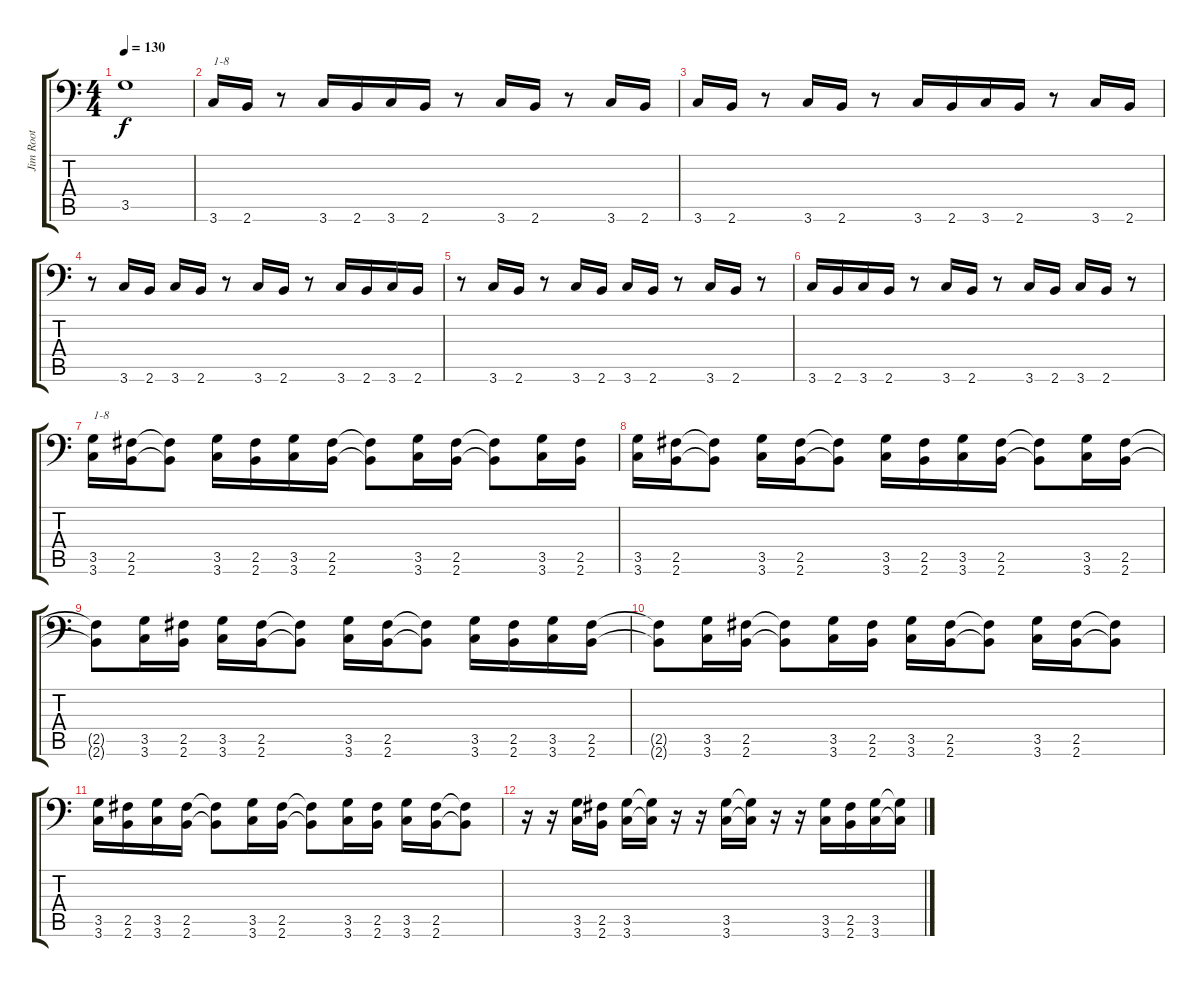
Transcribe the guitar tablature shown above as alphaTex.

\track ("Jim Root" "Jim Root") {instrument distortionguitar}
\staff {score tabs}
\tuning (E4 B3 G3 A2 E2 A1) {hide}
\ts (4 4)
\tempo 130
\clef f4
\ks c
3.5{t}.1{dy f} |
3.6.16{txt "1-8"} 2.6.16 r.8 3.6.16 2.6.16 3.6.16 2.6.16 r.8 3.6.16 2.6.16 r.8 3.6.16 2.6.16 |
3.6.16 2.6.16 r.8 3.6.16 2.6.16 r.8 3.6.16 2.6.16 3.6.16 2.6.16 r.8 3.6.16 2.6.16 |
r.8 3.6.16 2.6.16 3.6.16 2.6.16 r.8 3.6.16 2.6.16 r.8 3.6.16 2.6.16 3.6.16 2.6.16 |
r.8 3.6.16 2.6.16 r.8 3.6.16 2.6.16 3.6.16 2.6.16 r.8 3.6.16 2.6.16 r.8 |
3.6.16 2.6.16 3.6.16 2.6.16 r.8 3.6.16 2.6.16 r.8 3.6.16 2.6.16 3.6.16 2.6.16 r.8 |
(3.5 3.6).16{txt "1-8"} (2.5 2.6).16 (2.5{t} 2.6{t}).8 (3.5 3.6).16 (2.5 2.6).16 (3.5 3.6).16 (2.5 2.6).16 (2.5{t} 2.6{t}).8 (3.5 3.6).16 (2.5 2.6).16 (2.5{t} 2.6{t}).8 (3.5 3.6).16 (2.5 2.6).16 |
(3.5 3.6).16 (2.5 2.6).16 (2.5{t} 2.6{t}).8 (3.5 3.6).16 (2.5 2.6).16 (2.5{t} 2.6{t}).8 (3.5 3.6).16 (2.5 2.6).16 (3.5 3.6).16 (2.5 2.6).16 (2.5{t} 2.6{t}).8 (3.5 3.6).16 (2.5 2.6).16 |
(2.5{t} 2.6{t}).8 (3.5 3.6).16 (2.5 2.6).16 (3.5 3.6).16 (2.5 2.6).16 (2.5{t} 2.6{t}).8 (3.5 3.6).16 (2.5 2.6).16 (2.5{t} 2.6{t}).8 (3.5 3.6).16 (2.5 2.6).16 (3.5 3.6).16 (2.5 2.6).16 |
(2.5{t} 2.6{t}).8 (3.5 3.6).16 (2.5 2.6).16 (2.5{t} 2.6{t}).8 (3.5 3.6).16 (2.5 2.6).16 (3.5 3.6).16 (2.5 2.6).16 (2.5{t} 2.6{t}).8 (3.5 3.6).16 (2.5 2.6).16 (2.5{t} 2.6{t}).8 |
(3.5 3.6).16 (2.5 2.6).16 (3.5 3.6).16 (2.5 2.6).16 (2.5{t} 2.6{t}).8 (3.5 3.6).16 (2.5 2.6).16 (2.5{t} 2.6{t}).8 (3.5 3.6).16 (2.5 2.6).16 (3.5 3.6).16 (2.5 2.6).16 (2.5{t} 2.6{t}).8 |
r.16 r.16 (3.5 3.6).16 (2.5 2.6).16 (3.5 3.6).16 (3.5{t} 3.6{t}).16 r.16 r.16 (3.5 3.6).16 (3.5{t} 3.6{t}).16 r.16 r.16 (3.5 3.6).16 (2.5 2.6).16 (3.5 3.6).16 (3.5{t} 3.6{t}).16
